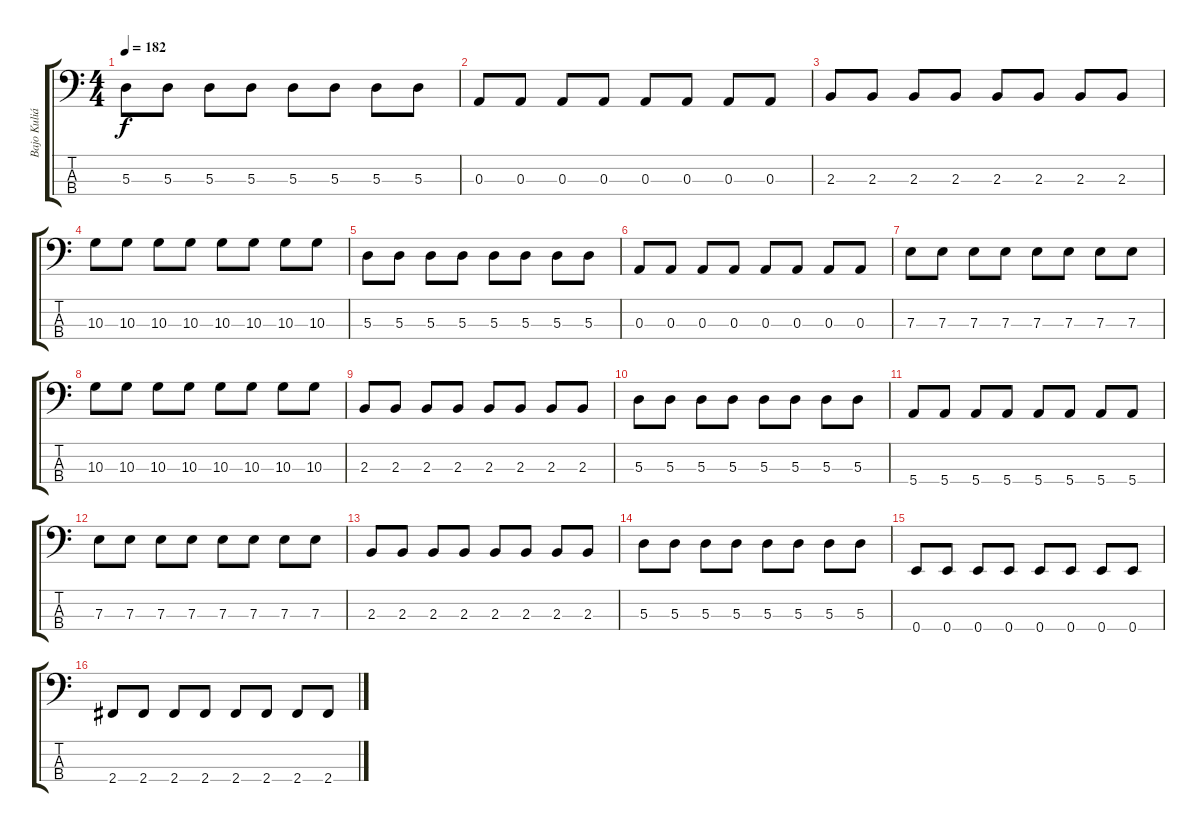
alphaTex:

\track ("Bajo Kuliáo" "Bajo Kuliá") {instrument electricbasspick}
\staff {score tabs}
\tuning (G2 D2 A1 E1) {hide}
\ts (4 4)
\tempo 182
\clef f4
\ks c
5.3.8{dy f instrument electricbasspick} 5.3.8 5.3.8 5.3.8 5.3.8 5.3.8 5.3.8 5.3.8 |
0.3.8 0.3.8 0.3.8 0.3.8 0.3.8 0.3.8 0.3.8 0.3.8 |
2.3.8 2.3.8 2.3.8 2.3.8 2.3.8 2.3.8 2.3.8 2.3.8 |
10.3.8 10.3.8 10.3.8 10.3.8 10.3.8 10.3.8 10.3.8 10.3.8 |
5.3.8 5.3.8 5.3.8 5.3.8 5.3.8 5.3.8 5.3.8 5.3.8 |
0.3.8 0.3.8 0.3.8 0.3.8 0.3.8 0.3.8 0.3.8 0.3.8 |
7.3.8 7.3.8 7.3.8 7.3.8 7.3.8 7.3.8 7.3.8 7.3.8 |
10.3.8 10.3.8 10.3.8 10.3.8 10.3.8 10.3.8 10.3.8 10.3.8 |
2.3.8 2.3.8 2.3.8 2.3.8 2.3.8 2.3.8 2.3.8 2.3.8 |
5.3.8 5.3.8 5.3.8 5.3.8 5.3.8 5.3.8 5.3.8 5.3.8 |
5.4.8 5.4.8 5.4.8 5.4.8 5.4.8 5.4.8 5.4.8 5.4.8 |
7.3.8 7.3.8 7.3.8 7.3.8 7.3.8 7.3.8 7.3.8 7.3.8 |
2.3.8 2.3.8 2.3.8 2.3.8 2.3.8 2.3.8 2.3.8 2.3.8 |
5.3.8 5.3.8 5.3.8 5.3.8 5.3.8 5.3.8 5.3.8 5.3.8 |
0.4.8 0.4.8 0.4.8 0.4.8 0.4.8 0.4.8 0.4.8 0.4.8 |
2.4.8 2.4.8 2.4.8 2.4.8 2.4.8 2.4.8 2.4.8 2.4.8
